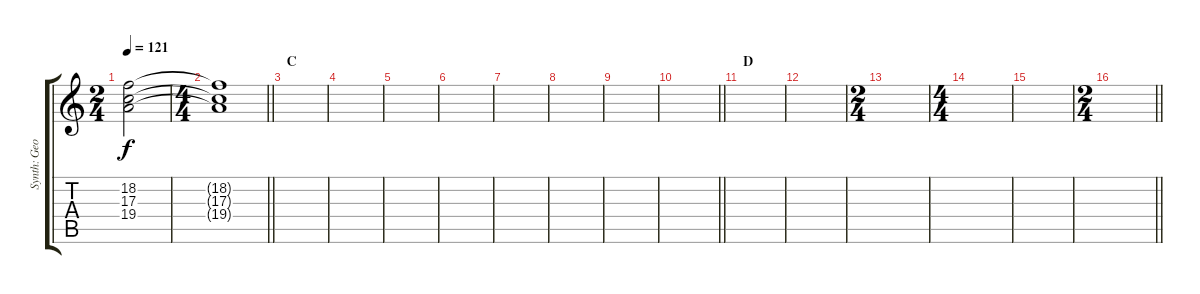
\track ("Synth: Geoff" "Synth: Geo") {instrument synthstrings1}
\staff {score tabs}
\tuning (E4 B3 G3 D3 A2 E2) {hide}
\ts (2 4)
\tempo 121
\clef g2
\ks c
(18.2{t} 17.3{t} 19.4{t}).2{dy f} |
\ts (4 4)
\barLineRight lightlight
(18.2{t} 17.3{t} 19.4{t}).1 |
\section ("" "C")
|
|
|
|
|
|
|
\barLineRight lightlight
|
\section ("" "D")
|
|
\ts (2 4)
|
\ts (4 4)
|
|
\ts (2 4)
\barLineRight lightlight
